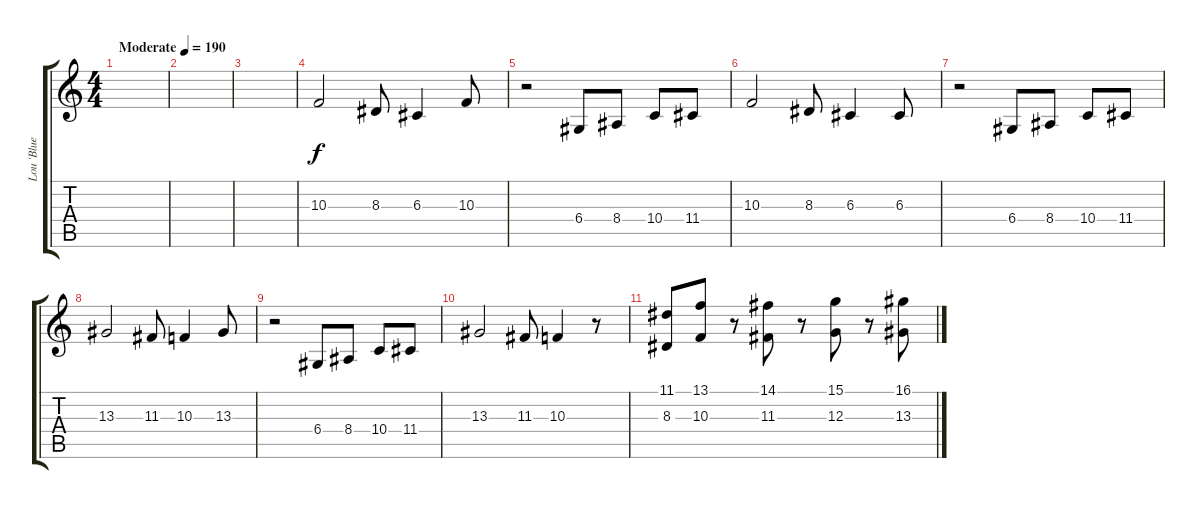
\track ("Lou 'Blue Lou' Marini" "Lou 'Blue ") {instrument tenorsax}
\staff {score tabs}
\tuning (E4 B3 G3 D3 A2 E2) {hide}
\ts (4 4)
\tempo (190 "Moderate")
\clef g2
\ks c
|
|
|
10.3.2 8.3.8 6.3.4 10.3.8 |
r.2 6.4.8 8.4.8 10.4.8 11.4.8 |
10.3.2 8.3.8 6.3.4 6.3.8 |
r.2 6.4.8 8.4.8 10.4.8 11.4.8 |
13.3.2 11.3.8 10.3.4 13.3.8 |
r.2 6.4.8 8.4.8 10.4.8 11.4.8 |
13.3.2 11.3.8 10.3.4 r.8 |
(11.1 8.3).8 (13.1 10.3).8 r.8 (14.1 11.3).8 r.8 (15.1 12.3).8 r.8 (16.1 13.3).8
